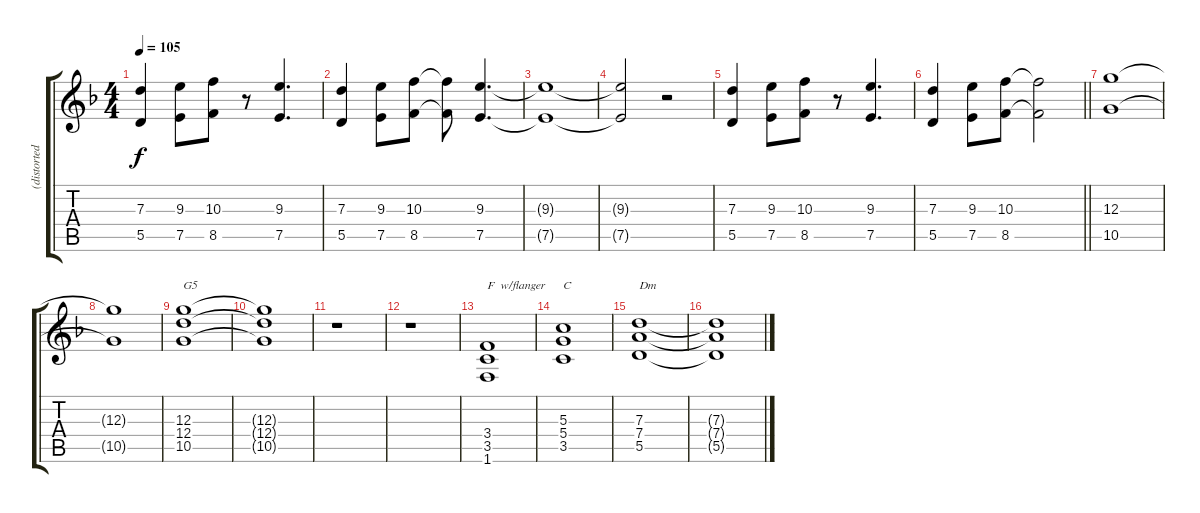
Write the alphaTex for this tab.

\track ("(distorted)" "(distorted") {instrument distortionguitar}
\staff {score tabs}
\tuning (E4 B3 G3 D3 A2 E2) {hide}
\ts (4 4)
\tempo 105
\clef g2
\ks dminor
(7.3 5.5).4{dy f} (9.3 7.5).8 (10.3 8.5).8 r.8 (9.3 7.5).4{d} |
(7.3 5.5).4 (9.3 7.5).8 (10.3 8.5).8 (10.3{t} 8.5{t}).8 (9.3 7.5).4{d} |
(9.3{t} 7.5{t}).1 |
(9.3{t} 7.5{t}).2 r.2 |
(7.3 5.5).4 (9.3 7.5).8 (10.3 8.5).8 r.8 (9.3 7.5).4{d} |
\barLineRight lightlight
(7.3 5.5).4 (9.3 7.5).8 (10.3 8.5).8 (10.3{t} 8.5{t}).2 |
(12.3 10.5).1 |
(12.3{t} 10.5{t}).1 |
(12.3 12.4 10.5).1{txt "G5"} |
(12.3{t} 12.4{t} 10.5{t}).1 |
r.1 |
r.1 |
(3.4 3.5 1.6).1{txt "F  w/flanger"} |
(5.3 5.4 3.5).1{txt "C"} |
(7.3 7.4 5.5).1{txt "Dm"} |
(7.3{t} 7.4{t} 5.5{t}).1
